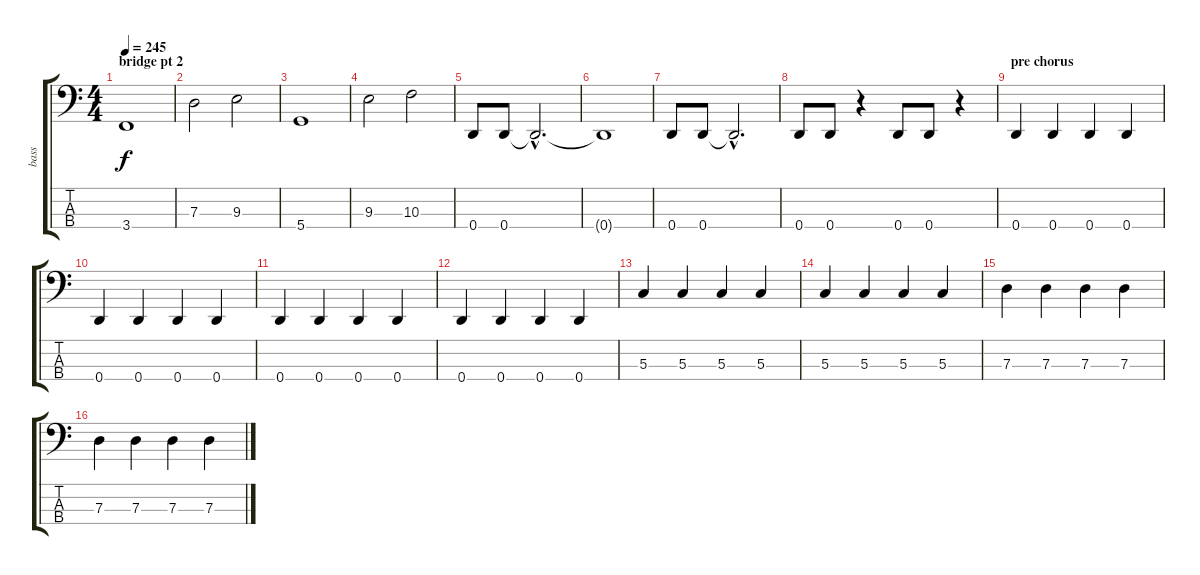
\track ("bass" "bass") {instrument electricbassfinger}
\staff {score tabs}
\tuning (F2 C2 G1 D1) {hide}
\ts (4 4)
\section ("" "bridge pt 2")
\tempo 245
\clef f4
\ks c
3.4.1{dy f} |
7.3.2 9.3.2 |
5.4.1 |
9.3.2 10.3.2 |
0.4.8 0.4.8 0.4{hac t}.2{d} |
0.4{t}.1 |
0.4.8 0.4.8 0.4{hac t}.2{d} |
0.4.8 0.4.8 r.4 0.4.8 0.4.8 r.4 |
\section ("" "pre chorus")
0.4.4 0.4.4 0.4.4 0.4.4 |
0.4.4 0.4.4 0.4.4 0.4.4 |
0.4.4 0.4.4 0.4.4 0.4.4 |
0.4.4 0.4.4 0.4.4 0.4.4 |
5.3.4 5.3.4 5.3.4 5.3.4 |
5.3.4 5.3.4 5.3.4 5.3.4 |
7.3.4 7.3.4 7.3.4 7.3.4 |
7.3.4 7.3.4 7.3.4 7.3.4
